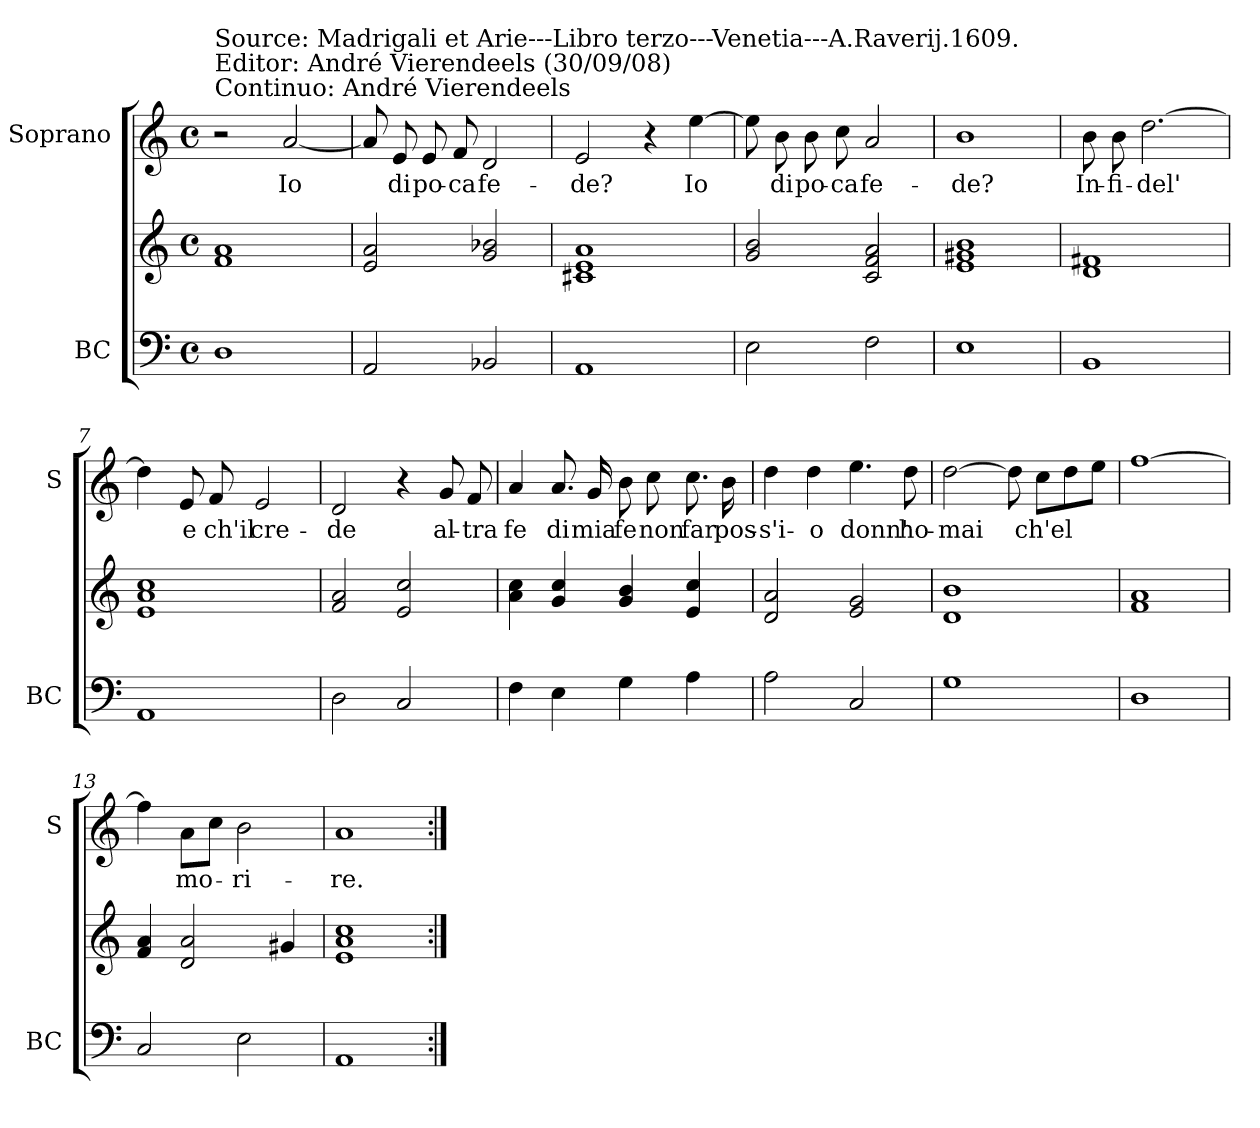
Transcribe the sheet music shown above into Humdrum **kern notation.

**kern	**kern	**kern	**text
*part3	*part2	*part1	*part1
*staff3	*staff2	*staff1	*staff1
*I"BC	*	*I"Soprano	*
*I'BC	*	*I'S	*
*clefF4	*clefG2	*clefG2	*
*k[]	*k[]	*k[]	*
*C:	*C:	*C:	*
*M4/4	*M4/4	*M4/4	*
*met(c)	*met(c)	*met(c)	*
=1	=1	=1	=1
!	!	!LO:TX:a:t=Continuo&colon; André Vierendeels	!
!	!	!LO:TX:a:t=Editor&colon; André Vierendeels (30/09/08)	!
!	!	!LO:TX:a:t=Source&colon; Madrigali et Arie---Libro terzo---Venetia---A.Raverij.1609.	!
1D	1f 1a	2r	.
.	.	[2a/	Io
=2	=2	=2	=2
2AA/	2e/ 2a/	8a/]	.
.	.	8e/	di
.	.	8e/	po-
.	.	8f/	-ca
2BB-X/	2g/ 2b-X/	2d/	fe-
=3	=3	=3	=3
1AA	1c#X 1e 1a	2e/	-de?
.	.	4r	.
.	.	[4ee\	Io
=4	=4	=4	=4
2E\	2g/ 2b/	8ee\]	.
.	.	8b\	di
.	.	8b\	po-
.	.	8cc\	-ca
2F\	2c/ 2f/ 2a/	2a/	fe-
=5	=5	=5	=5
1E	1e 1g#X 1b	1b	-de?
=6	=6	=6	=6
1BB	1d 1f#X	8b\	In-
.	.	8b\	-fi-
.	.	[2.dd\	-del'
!!LO:LB:g=z
=7	=7	=7	=7
1AA	1e 1a 1cc	4dd\]	.
.	.	8e/	e
.	.	8f/	ch'il
.	.	2e/	cre-
=8	=8	=8	=8
2D\	2f/ 2a/	2d/	-de
2C/	2e/ 2cc/	4r	.
.	.	8g/	al-
.	.	8f/	-tra
=9	=9	=9	=9
4F\	4a\ 4cc\	4a/	fe
4E\	4g/ 4cc/	8.a/	di
.	.	16g/	mia
4G\	4g/ 4b/	8b\	fe
.	.	8cc\	non
4A\	4e/ 4cc/	8.cc\	far
.	.	16b\	pos-
=10	=10	=10	=10
2A\	2d/ 2a/	4dd\	-s'i-
.	.	4dd\	-o
2C/	2e/ 2g/	4.ee\	donn'
.	.	8dd\	ho-
=11	=11	=11	=11
1G	1d 1b	[2dd\	-mai
.	.	8dd\]	.
.	.	8cc\L	ch'el
.	.	8dd\	.
.	.	8ee\J	.
=12	=12	=12	=12
1D	1f 1a	[1ff	.
!!LO:LB:g=z
=13	=13	=13	=13
2C/	4f/ 4a/	4ff\]	.
.	2d/ 2a/	8a\L	mo-
.	.	8cc\J	.
2E\	.	2b\	-ri-
.	4g#X/	.	.
=14	=14	=14	=14
1AA	1e 1a 1cc	1a	-re.
=:|!	=:|!	=:|!	=:|!
*-	*-	*-	*-
